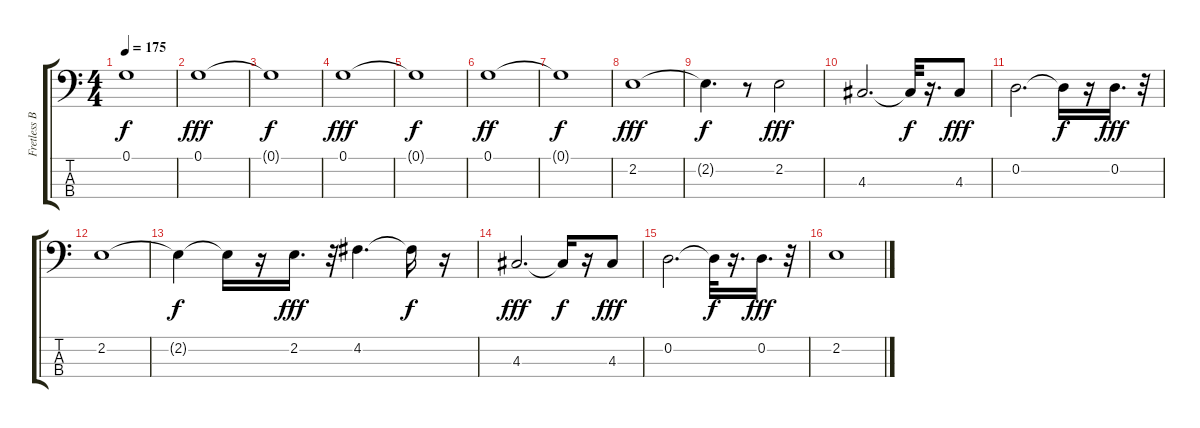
\track ("Fretless Bass" "Fretless B") {instrument fretlessbass}
\staff {score tabs}
\tuning (G2 D2 A1 E1) {hide}
\ts (4 4)
\tempo 175
\clef f4
\ks c
0.1{t}.1{dy f} |
0.1.1{dy fff} |
0.1{t}.1{dy f} |
0.1.1{dy fff} |
0.1{t}.1{dy f} |
0.1.1{dy ff} |
0.1{t}.1{dy f} |
2.2.1{dy fff} |
2.2{t}.4{d dy f} r.8 2.2.2{dy fff} |
4.3.2{d} 4.3{t}.32{dy f} r.16{d} 4.3.8{dy fff} |
0.2.2{d} 0.2{t}.16{dy f} r.16 0.2.16{d dy fff} r.32 |
2.2.1 |
2.2{t}.4{dy f} 2.2{t}.16 r.16 2.2.16{d dy fff} r.32 4.2.4{d} 4.2{t}.16{dy f} r.16 |
4.3.2{d dy fff} 4.3{t}.16{dy f} r.16 4.3.8{dy fff} |
0.2.2{d} 0.2{t}.32{dy f} r.16{d} 0.2.16{d dy fff} r.32 |
2.2.1
